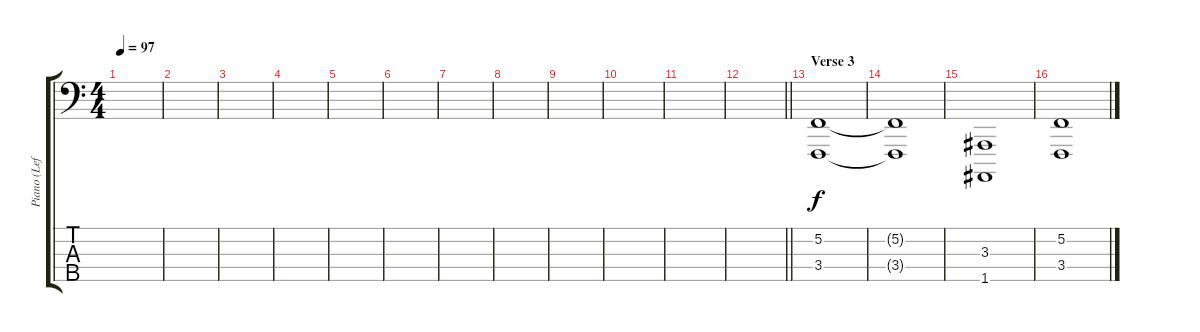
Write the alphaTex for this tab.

\track ("Piano (Left Hand)" "Piano (Lef") {instrument acousticgrandpiano}
\staff {score tabs}
\tuning (F2 C2 G1 D1 A0) {hide}
\ts (4 4)
\tempo 97
\clef f4
\ks c
|
|
|
|
|
|
|
|
|
|
|
\barLineRight lightlight
|
\section ("" "Verse 3")
(5.2 3.4).1 |
(5.2{t} 3.4{t}).1 |
(3.3 1.5).1 |
(5.2 3.4).1
